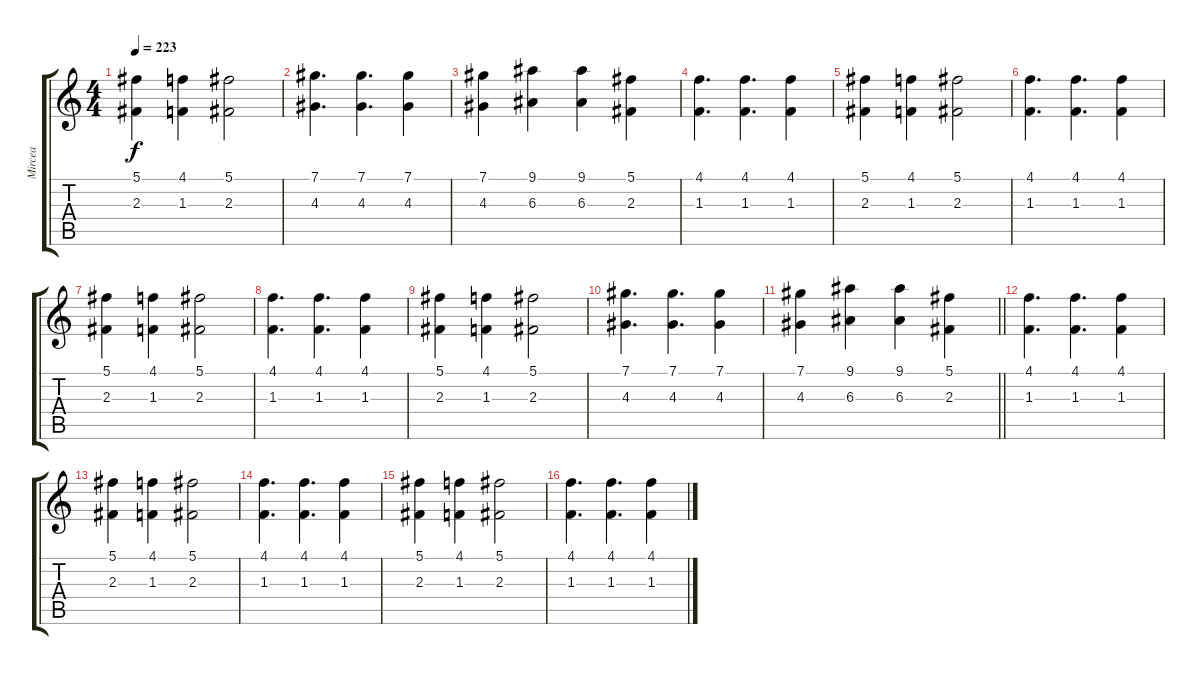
\track ("Mircea" "Mircea") {instrument distortionguitar}
\staff {score tabs}
\tuning (Db4 Ab3 E3 B2 Gb2 B1) {hide}
\ts (4 4)
\tempo 223
\clef g2
\ks c
(5.1 2.3).4{dy f} (4.1 1.3).4 (5.1 2.3).2 |
(7.1 4.3).4{d} (7.1 4.3).4{d} (7.1 4.3).4 |
(7.1 4.3).4 (9.1 6.3).4 (9.1 6.3).4 (5.1 2.3).4 |
(4.1 1.3).4{d balance 8} (4.1 1.3).4{d} (4.1 1.3).4 |
(5.1 2.3).4 (4.1 1.3).4 (5.1 2.3).2 |
(4.1 1.3).4{d} (4.1 1.3).4{d} (4.1 1.3).4 |
(5.1 2.3).4 (4.1 1.3).4 (5.1 2.3).2 |
(4.1 1.3).4{d} (4.1 1.3).4{d} (4.1 1.3).4 |
(5.1 2.3).4 (4.1 1.3).4 (5.1 2.3).2 |
(7.1 4.3).4{d} (7.1 4.3).4{d} (7.1 4.3).4 |
\barLineRight lightlight
(7.1 4.3).4 (9.1 6.3).4 (9.1 6.3).4 (5.1 2.3).4 |
(4.1 1.3).4{d balance 8} (4.1 1.3).4{d} (4.1 1.3).4 |
(5.1 2.3).4 (4.1 1.3).4 (5.1 2.3).2 |
(4.1 1.3).4{d} (4.1 1.3).4{d} (4.1 1.3).4 |
(5.1 2.3).4 (4.1 1.3).4 (5.1 2.3).2 |
(4.1 1.3).4{d} (4.1 1.3).4{d} (4.1 1.3).4
